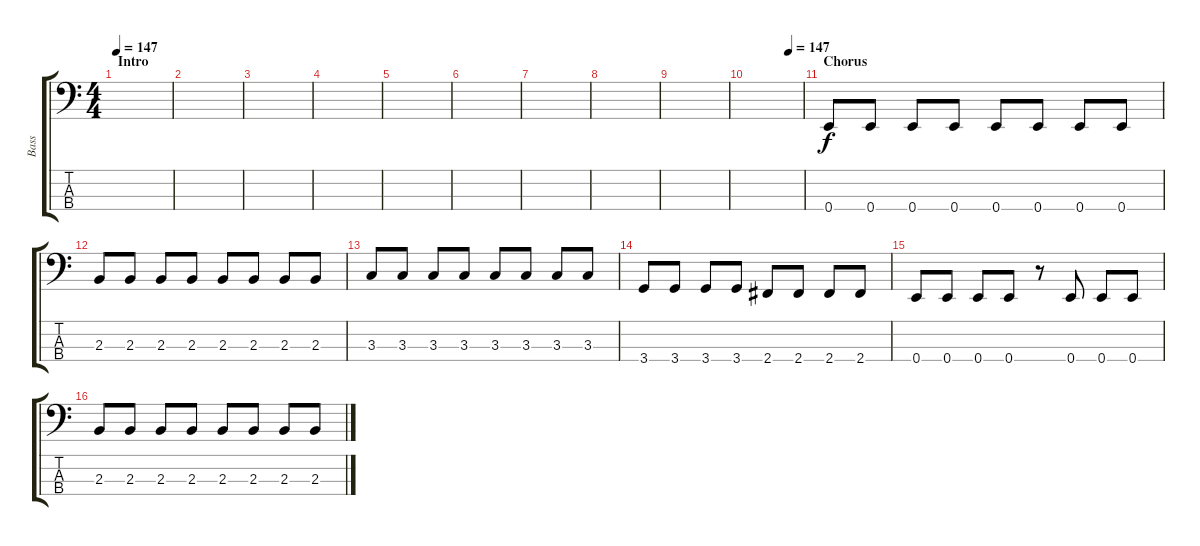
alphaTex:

\track ("Bass" "Bass") {instrument electricbassfinger}
\staff {score tabs}
\tuning (G2 D2 A1 E1) {hide}
\ts (4 4)
\section ("" "Intro")
\tempo 147
\tempo 110
\tempo 147
\clef f4
\ks c
|
|
|
|
|
|
|
|
|
\tempo (147 0.75)
|
\section ("" "Chorus")
0.4.8 0.4.8 0.4.8 0.4.8 0.4.8 0.4.8 0.4.8 0.4.8 |
2.3.8 2.3.8 2.3.8 2.3.8 2.3.8 2.3.8 2.3.8 2.3.8 |
3.3.8 3.3.8 3.3.8 3.3.8 3.3.8 3.3.8 3.3.8 3.3.8 |
3.4.8 3.4.8 3.4.8 3.4.8 2.4.8 2.4.8 2.4.8 2.4.8 |
0.4.8 0.4.8 0.4.8 0.4.8 r.8 0.4.8 0.4.8 0.4.8 |
2.3.8 2.3.8 2.3.8 2.3.8 2.3.8 2.3.8 2.3.8 2.3.8
